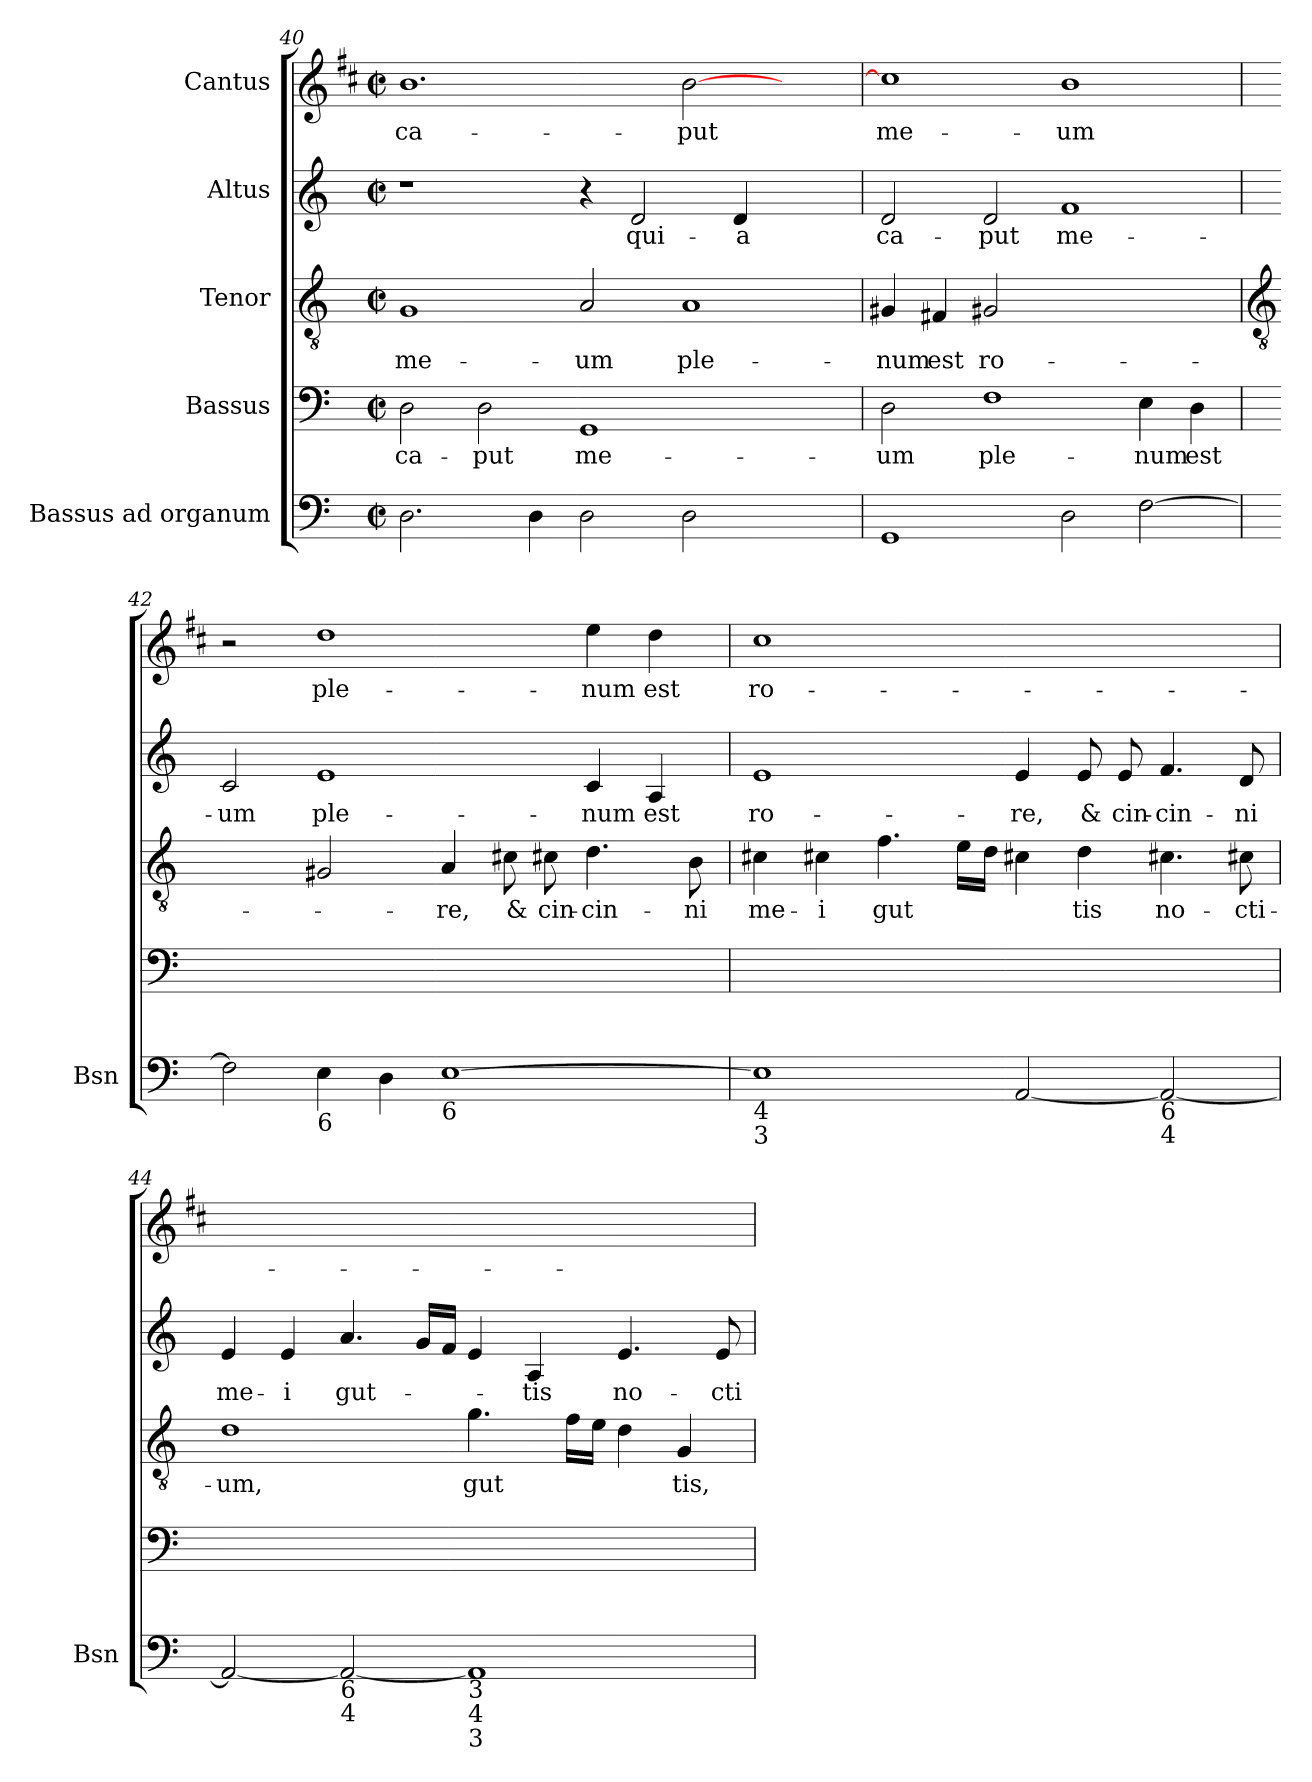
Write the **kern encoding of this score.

**kern	**kern	**text	**kern	**text	**kern	**text	**kern	**text
*part5	*part4	*part4	*part3	*part3	*part2	*part2	*part1	*part1
*staff5	*staff4	*staff4	*staff3	*staff3	*staff2	*staff2	*staff1	*staff1
*I"Bassus ad organum	*I"Bassus	*	*I"Tenor	*	*I"Altus	*	*I"Cantus	*
*I'Bsn	*	*	*	*	*	*	*	*
*clefF4	*clefF4	*	*clefGv2	*	*clefG2	*	*clefG2	*
*	*	*	*	*	*	*	*ITrd1c2	*
*k[]	*k[]	*	*k[]	*	*k[]	*	*k[]	*
*C:	*C:	*	*C:	*	*C:	*	*C:	*
*M4/2	*M4/2	*	*M4/2	*	*M4/2	*	*M4/2	*
*met(c|)	*met(c|)	*	*met(c|)	*	*met(c|)	*	*met(c|)	*
=40	=40	=40	=40	=40	=40	=40	=40	=40
!	!	!LO:LY:b	!	!LO:LY:b	!	!	!	!LO:LY:b
2.D	2D	ca-	1G	me-	1r	.	1.a	ca-
!	!	!LO:LY:b	!	!	!	!	!	!
.	2D	-put	.	.	.	.	.	.
4D	.	.	.	.	.	.	.	.
!	!	!LO:LY:b	!	!LO:LY:b	!	!	!	!
2D	1GG	me-	2A	-um	4r	.	.	.
!	!	!	!	!	!	!LO:LY:b	!	!
.	.	.	.	.	2d	qui-	.	.
!	!	!	!	!LO:LY:b	!	!	!	!LO:LY:b
2D	.	.	1A	ple-	.	.	[2a	-put
!	!	!	!	!	!	!LO:LY:b	!	!
.	.	.	.	.	4d	-a	.	.
2ryy	2ryy	.	.	.	2ryy	.	2ryy	.
=41	=41	=41	=41	=41	=41	=41	=41	=41
!	!	!LO:LY:b	!	!LO:LY:b	!	!LO:LY:b	!	!LO:LY:b
1GG	2D	-um	4G#X	-num	2d	ca-	1b-]	me-
!	!	!	!	!LO:LY:b	!	!	!	!
.	.	.	4F#X	est	.	.	.	.
!	!	!LO:LY:b	!	!LO:LY:b	!	!LO:LY:b	!	!
.	1F	ple-	2G#X	ro-	2d	-put	.	.
!	!	!	!	!	!	!LO:LY:b	!	!LO:LY:b
2D	.	.	[2Ayy	.	1f	me-	1a	-um
!	!	!LO:LY:b	!	!	!	!	!	!
[2F	4E	-num	2ryy	.	.	.	.	.
!	!	!LO:LY:b	!	!	!	!	!	!
.	4D	est	.	.	.	.	.	.
!!LO:LB:g=z
=42	=42	=42	=42	=42	=42	=42	=42	=42
*	*	*	*clefGv2	*	*	*	*	*
!	!	!LO:LY:b	!	!	!	!LO:LY:b	!	!
2F]	[1Eyy	ro	2Ayy]	.	2c	-um	2r	.
!LO:TX:b:t=6	!	!	!	!	!	!	!	!
!	!	!	!	!	!	!LO:LY:b	!	!LO:LY:b
4E	.	.	2G#X	.	1e	ple-	1cc	ple-
4D	.	.	.	.	.	.	.	.
!LO:TX:b:t=6	!	!	!	!	!	!	!	!
!	!	!	!	!LO:LY:b	!	!	!	!
[1E	1ryy	.	4A	-re,	.	.	.	.
!	!	!	!	!LO:LY:b	!	!	!	!
.	.	.	8c#X	&	.	.	.	.
!	!	!	!	!LO:LY:b	!	!	!	!
.	.	.	8c#X	cin-	.	.	.	.
!	!	!	!	!LO:LY:b	!	!LO:LY:b	!	!LO:LY:b
.	.	.	4.d	-cin-	4c	-num	4dd	-num
!	!	!	!	!	!	!LO:LY:b	!	!LO:LY:b
.	.	.	.	.	4A	est	4cc	est
!	!	!	!	!LO:LY:b	!	!	!	!
.	.	.	8B	-ni	.	.	.	.
!!LO:LB:g=z
=43	=43	=43	=43	=43	=43	=43	=43	=43
!LO:TX:b:t=4	!	!	!	!	!	!	!	!
!LO:TX:b:t=3	!	!	!	!	!	!	!	!
!	!	!	!	!LO:LY:b	!	!LO:LY:b	!	!LO:LY:b
1E]	1Eyy]	.	4c#X	me-	1e	ro-	1b	ro-
!	!	!	!	!LO:LY:b	!	!	!	!
.	.	.	4c#X	-i	.	.	.	.
!	!	!	!	!LO:LY:b	!	!	!	!
.	.	.	4.f	gut	.	.	.	.
.	.	.	16eLL	.	.	.	.	.
.	.	.	16dJJ	.	.	.	.	.
!	!	!LO:LY:b	!	!	!	!LO:LY:b	!	!LO:LY:b
[2AA	[1AAyy	re,	4c#X	.	4e	-re,	[1ayy	-re,
!	!	!	!	!LO:LY:b	!	!LO:LY:b	!	!
.	.	.	4d	tis	8e	&	.	.
!	!	!	!	!	!	!LO:LY:b	!	!
.	.	.	.	.	8e	cin-	.	.
!LO:TX:b:t=6\n4	!	!	!	!	!	!	!	!
!	!	!	!	!LO:LY:b	!	!LO:LY:b	!	!
2AA_	.	.	4.c#X	no-	4.f	-cin-	.	.
!	!	!	!	!LO:LY:b	!	!LO:LY:b	!	!
.	.	.	8c#X	-cti-	8d	-ni	.	.
=44	=44	=44	=44	=44	=44	=44	=44	=44
!	!	!	!	!LO:LY:b	!	!LO:LY:b	!	!
2AA_	1.AAyy_	.	1d	-um,	4e	me-	1.ayy_	.
!	!	!	!	!	!	!LO:LY:b	!	!
.	.	.	.	.	4e	-i	.	.
!LO:TX:b:t=6\n4	!	!	!	!	!	!	!	!
!	!	!	!	!	!	!LO:LY:b	!	!
2AA_	.	.	.	.	4.a	gut-	.	.
.	.	.	.	.	16gLL	.	.	.
.	.	.	.	.	16fJJ	.	.	.
!LO:TX:b:t=3	!	!	!	!	!	!	!	!
!LO:TX:b:t=4	!	!	!	!	!	!	!	!
!LO:TX:b:t=3	!	!	!	!	!	!	!	!
!	!	!	!	!LO:LY:b	!	!	!	!
1AA]	.	.	4.g	gut	4e	.	.	.
!	!	!	!	!	!	!LO:LY:b	!	!
.	.	.	.	.	4A	-tis	.	.
.	.	.	16fLL	.	.	.	.	.
.	.	.	16eJJ	.	.	.	.	.
!	!	!	!	!	!	!LO:LY:b	!	!
.	2AAyy]	.	4d	.	4.e	no-	2ayy]	.
!	!	!	!	!LO:LY:b	!	!	!	!
.	.	.	4G	tis,	.	.	.	.
!	!	!	!	!	!	!LO:LY:b	!	!
.	.	.	.	.	8e	-cti-	.	.
=	=	=	=	=	=	=	=	=
*-	*-	*-	*-	*-	*-	*-	*-	*-
